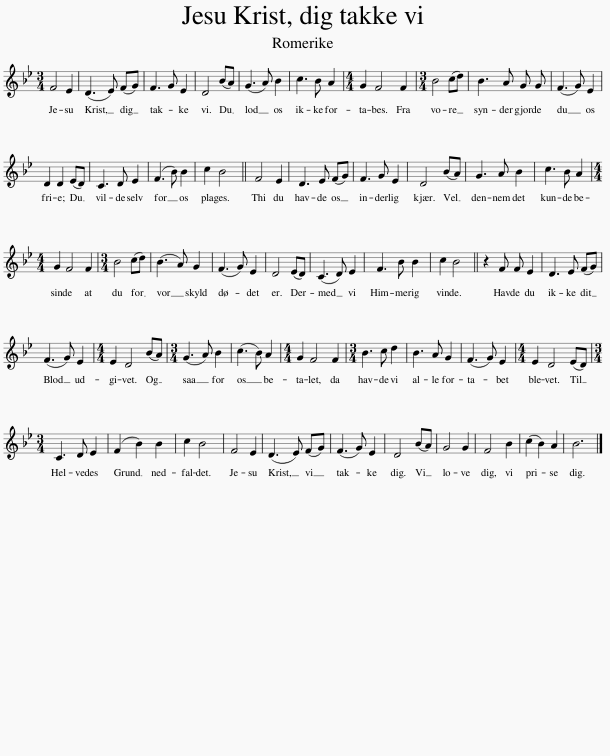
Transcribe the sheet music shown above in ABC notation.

X:1
L:1/8
M:3/4
I:linebreak $
K:Bb
V:1 treble
V:1
 F4 E2 | (D3 E) (FG) | F3 G E2 | D4 (BA) | (G3 A) B2 | %5
 c3 B A2 |[M:4/4] G2 F4 F2 |[M:3/4] B4 (cd) | B3 A G G | (F3 G) E2 |$ %10
 D2 D2 (ED) | C3 D E2 | (F3 B) B2 | c2 B4 || F4 E2 | %15
 D3 E (FG) | F3 G E2 | D4 (BA) | G3 A B2 | c3 B A2 |$ %20
[M:4/4] G2 F4 F2 |[M:3/4] B4 (cd) | (B3 A) G2 | (F3 G) E2 | D4 (ED) | %25
 (C3 D) E2 | F3 B B2 | c2 B4 || z2 F F E2 | D3 E (FG) |$ %30
 (F3 G) E2 |[M:4/4] E2 D4 (BA) |[M:3/4] (G3 A) B2 | (c3 B) A2 |[M:4/4] G2 F4 F2 | %35
[M:3/4] B3 c d2 | B3 A G2 | (F3 G) E2 |[M:4/4] E2 D4 (ED) |$[M:3/4] C3 D E2 | %40
 (F2 B2) B2 | c2 B4 | F4 E2 | (D3 E) (FG) | (F3 G) E2 | %45
 D4 (BA) | G4 G2 | F4 B2 | (c2 B2) A2 | B6 |] %50
